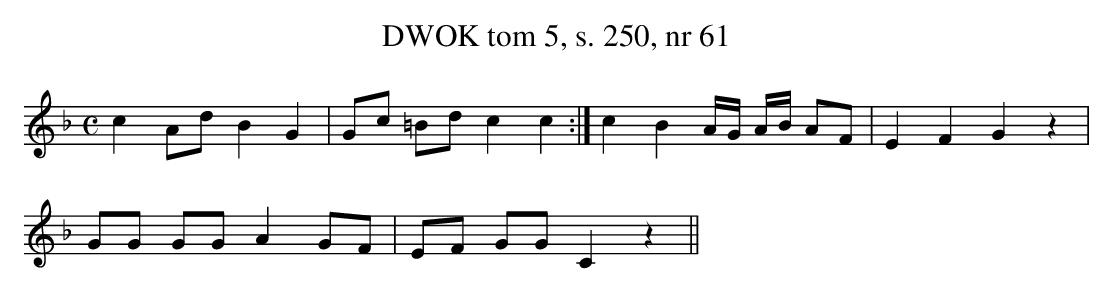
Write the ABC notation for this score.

X:1
T: DWOK tom 5, s. 250, nr 61
L: 1/16
M: C
K: F
c4 A2d2 B4 G4 | G2c2 =B2d2 c4 c4 :| c4 B4 AG AB A2F2 | E4 F4 G4 z4 |
G2G2 G2G2 A4 G2F2 | E2F2 G2G2 C4 z4 ||
